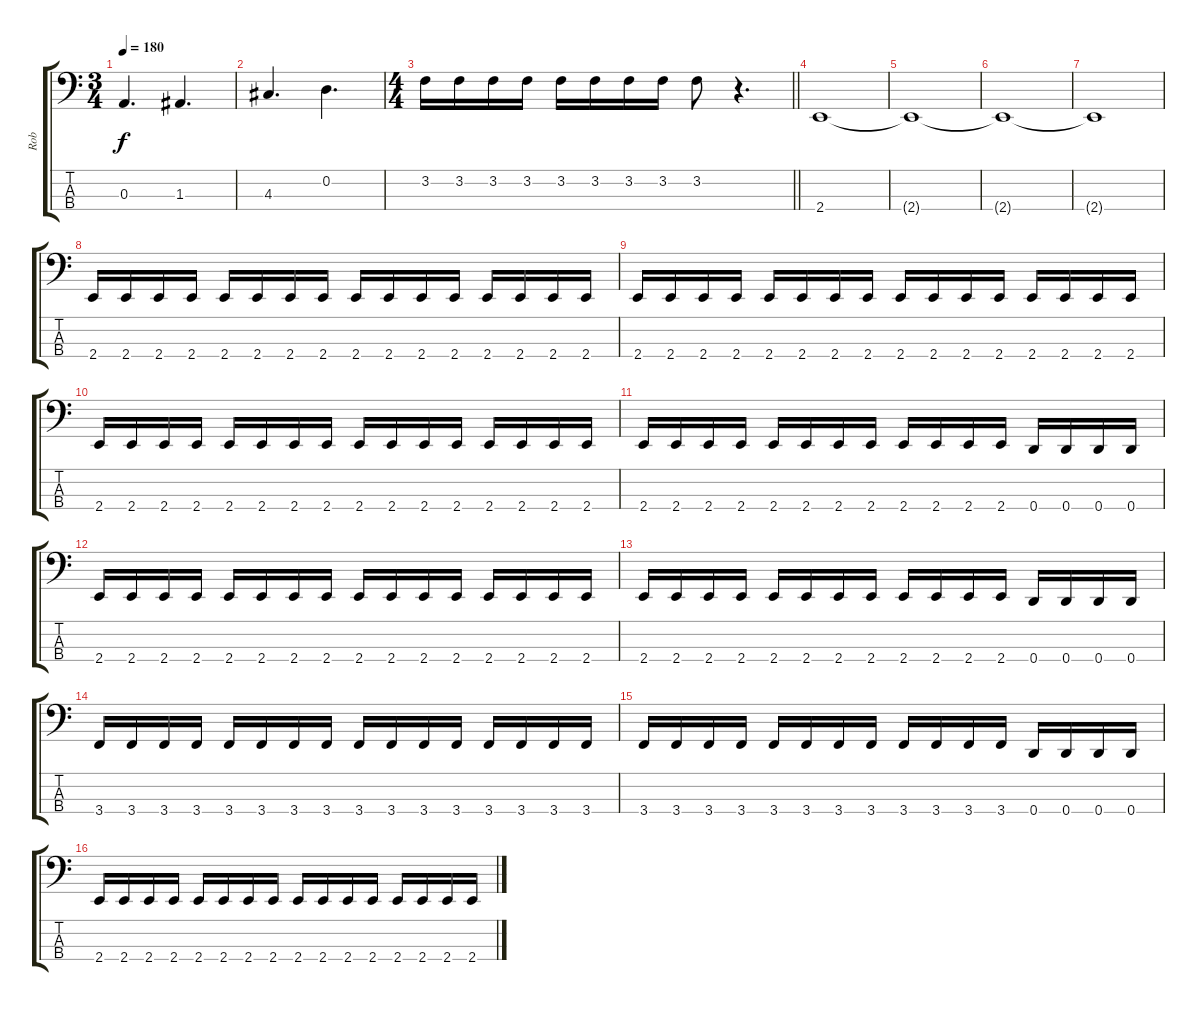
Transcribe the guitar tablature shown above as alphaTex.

\track ("Rob" "Rob") {instrument electricbasspick}
\staff {score tabs}
\tuning (G2 D2 A1 D1) {hide}
\ts (3 4)
\tempo 180
\clef f4
\ks c
0.3.4{d dy f} 1.3.4{d} |
4.3.4{d} 0.2.4{d} |
\ts (4 4)
\barLineRight lightlight
3.2.16 3.2.16 3.2.16 3.2.16 3.2.16 3.2.16 3.2.16 3.2.16 3.2.8 r.4{d} |
\section ("" "")
2.4.1 |
2.4{t}.1 |
2.4{t}.1 |
2.4{t}.1 |
2.4.16 2.4.16 2.4.16 2.4.16 2.4.16 2.4.16 2.4.16 2.4.16 2.4.16 2.4.16 2.4.16 2.4.16 2.4.16 2.4.16 2.4.16 2.4.16 |
2.4.16 2.4.16 2.4.16 2.4.16 2.4.16 2.4.16 2.4.16 2.4.16 2.4.16 2.4.16 2.4.16 2.4.16 2.4.16 2.4.16 2.4.16 2.4.16 |
2.4.16 2.4.16 2.4.16 2.4.16 2.4.16 2.4.16 2.4.16 2.4.16 2.4.16 2.4.16 2.4.16 2.4.16 2.4.16 2.4.16 2.4.16 2.4.16 |
2.4.16 2.4.16 2.4.16 2.4.16 2.4.16 2.4.16 2.4.16 2.4.16 2.4.16 2.4.16 2.4.16 2.4.16 0.4.16 0.4.16 0.4.16 0.4.16 |
2.4.16 2.4.16 2.4.16 2.4.16 2.4.16 2.4.16 2.4.16 2.4.16 2.4.16 2.4.16 2.4.16 2.4.16 2.4.16 2.4.16 2.4.16 2.4.16 |
2.4.16 2.4.16 2.4.16 2.4.16 2.4.16 2.4.16 2.4.16 2.4.16 2.4.16 2.4.16 2.4.16 2.4.16 0.4.16 0.4.16 0.4.16 0.4.16 |
3.4.16 3.4.16 3.4.16 3.4.16 3.4.16 3.4.16 3.4.16 3.4.16 3.4.16 3.4.16 3.4.16 3.4.16 3.4.16 3.4.16 3.4.16 3.4.16 |
3.4.16 3.4.16 3.4.16 3.4.16 3.4.16 3.4.16 3.4.16 3.4.16 3.4.16 3.4.16 3.4.16 3.4.16 0.4.16 0.4.16 0.4.16 0.4.16 |
2.4.16 2.4.16 2.4.16 2.4.16 2.4.16 2.4.16 2.4.16 2.4.16 2.4.16 2.4.16 2.4.16 2.4.16 2.4.16 2.4.16 2.4.16 2.4.16
